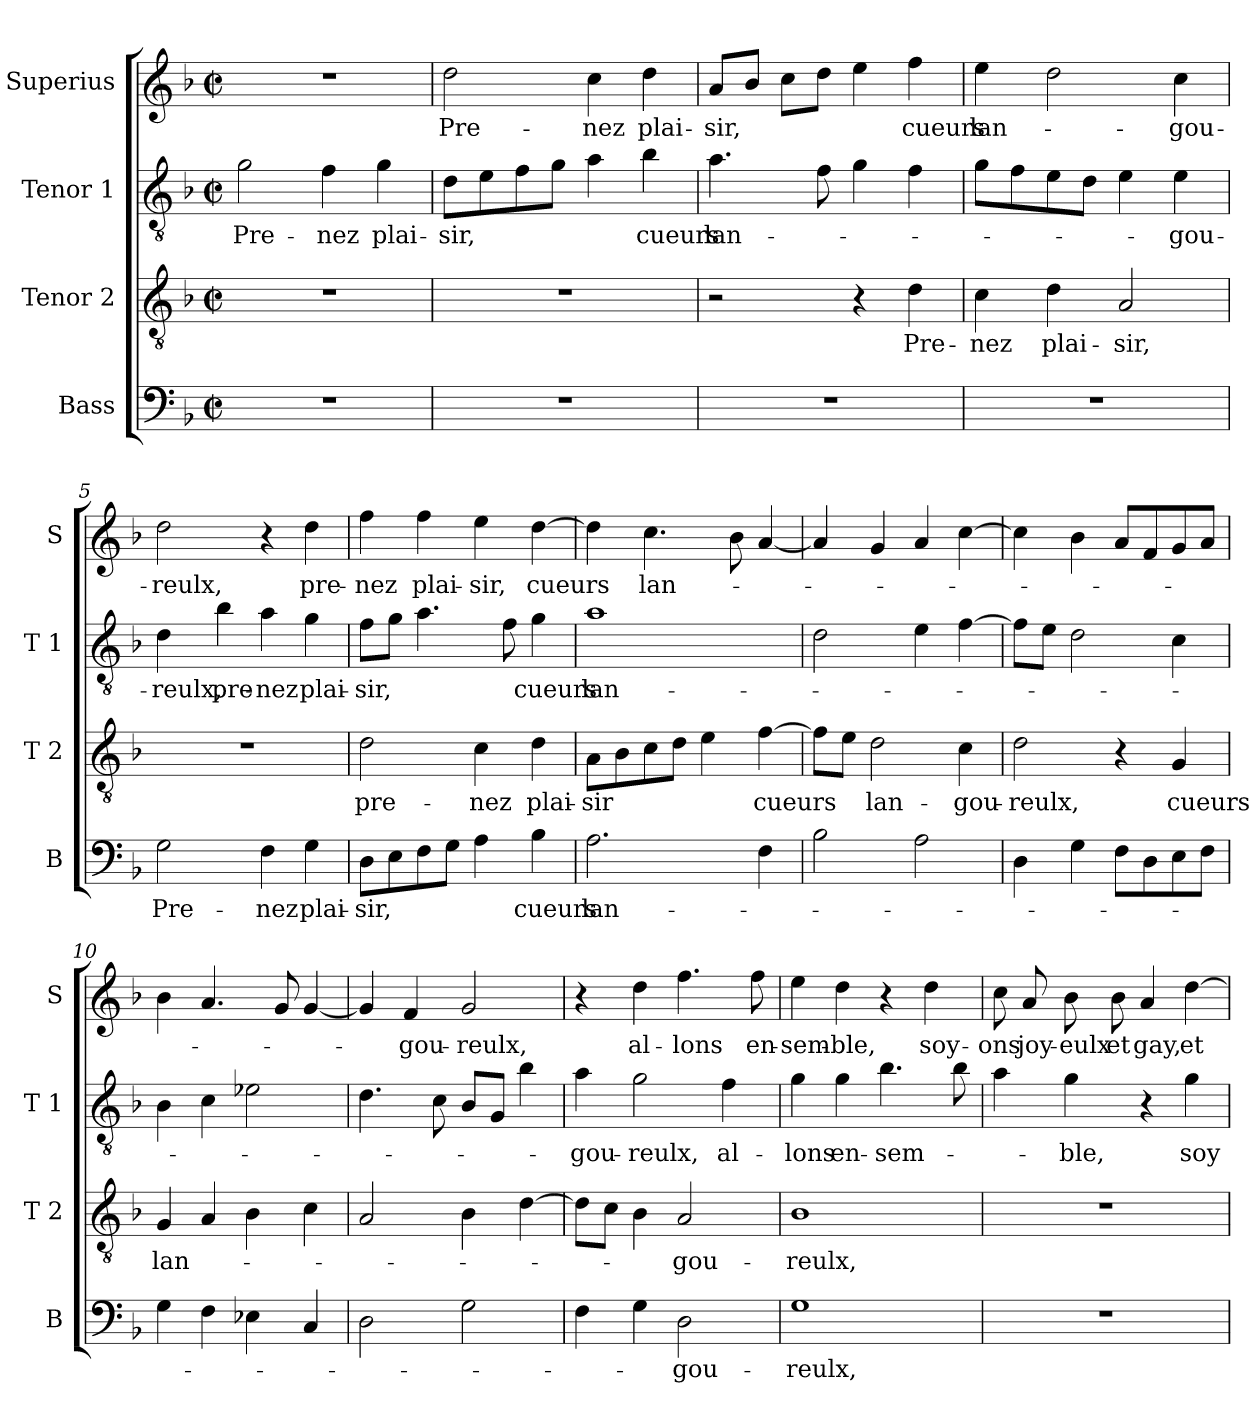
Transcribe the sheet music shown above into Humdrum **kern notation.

**kern	**text	**kern	**text	**kern	**text	**kern	**text
*part4	*part4	*part3	*part3	*part2	*part2	*part1	*part1
*staff4	*staff4	*staff3	*staff3	*staff2	*staff2	*staff1	*staff1
*I"Bass	*	*I"Tenor 2	*	*I"Tenor 1	*	*I"Superius	*
*I'B	*	*I'T 2	*	*I'T 1	*	*I'S	*
*clefF4	*	*clefGv2	*	*clefGv2	*	*clefG2	*
*k[b-]	*	*k[b-]	*	*k[b-]	*	*k[b-]	*
*F:	*	*F:	*	*F:	*	*F:	*
*M2/2	*	*M2/2	*	*M2/2	*	*M2/2	*
*met(c|)	*	*met(c|)	*	*met(c|)	*	*met(c|)	*
=1	=1	=1	=1	=1	=1	=1	=1
1r	.	1r	.	2g\	Pre-	1r	.
.	.	.	.	4f\	-nez	.	.
.	.	.	.	4g\	plai-	.	.
=2	=2	=2	=2	=2	=2	=2	=2
1r	.	1r	.	8d\L	-sir,	2dd\	Pre-
.	.	.	.	8e\	.	.	.
.	.	.	.	8f\	.	.	.
.	.	.	.	8g\J	.	.	.
.	.	.	.	4a\	.	4cc\	-nez
.	.	.	.	4b-\	cueurs	4dd\	plai-
=3	=3	=3	=3	=3	=3	=3	=3
1r	.	2r	.	4.a\	lan-	8a/L	-sir,
.	.	.	.	.	.	8b-/J	.
.	.	.	.	.	.	8cc\L	.
.	.	.	.	8f\	.	8dd\J	.
.	.	4r	.	4g\	.	4ee\	.
.	.	4d\	Pre-	4f\	.	4ff\	cueurs
=4	=4	=4	=4	=4	=4	=4	=4
1r	.	4c\	-nez	8g\L	.	4ee\	lan-
.	.	.	.	8f\	.	.	.
.	.	4d\	plai-	8e\	.	2dd\	.
.	.	.	.	8d\J	.	.	.
.	.	2A/	-sir,	4e\	.	.	.
.	.	.	.	4e\	-gou-	4cc\	-gou-
=5	=5	=5	=5	=5	=5	=5	=5
2G\	Pre-	1r	.	4d\	-reulx,	2dd\	-reulx,
.	.	.	.	4b-\	pre-	.	.
4F\	-nez	.	.	4a\	-nez	4r	.
4G\	plai-	.	.	4g\	plai-	4dd\	pre-
!!LO:LB:g=z
=6	=6	=6	=6	=6	=6	=6	=6
8D\L	-sir,	2d\	pre-	8f\L	-sir,	4ff\	-nez
8E\	.	.	.	8g\J	.	.	.
8F\	.	.	.	4.a\	.	4ff\	plai-
8G\J	.	.	.	.	.	.	.
4A\	.	4c\	-nez	.	.	4ee\	-sir,
.	.	.	.	8f\	.	.	.
4B-\	cueurs	4d\	plai-	4g\	cueurs	[4dd\	cueurs
=7	=7	=7	=7	=7	=7	=7	=7
2.A\	lan-	8A\L	-sir	1a	lan-	4dd\]	.
.	.	8B-\	.	.	.	.	.
.	.	8c\	.	.	.	4.cc\	lan-
.	.	8d\J	.	.	.	.	.
.	.	4e\	.	.	.	.	.
.	.	.	.	.	.	8b-\	.
4F\	.	[4f\	cueurs	.	.	[4a/	.
=8	=8	=8	=8	=8	=8	=8	=8
2B-\	.	8f\L]	.	2d\	.	4a/]	.
.	.	8e\J	.	.	.	.	.
.	.	2d\	lan-	.	.	4g/	.
2A\	.	.	.	4e\	.	4a/	.
.	.	4c\	-gou-	[4f\	.	[4cc\	.
=9	=9	=9	=9	=9	=9	=9	=9
4D\	.	2d\	-reulx,	8f\L]	.	4cc\]	.
.	.	.	.	8e\J	.	.	.
4G\	.	.	.	2d\	.	4b-\	.
8F\L	.	4r	.	.	.	8a/L	.
8D\	.	.	.	.	.	8f/	.
8E\	.	4G/	cueurs	4c\	.	8g/	.
8F\J	.	.	.	.	.	8a/J	.
=10	=10	=10	=10	=10	=10	=10	=10
4G\	.	4G/	lan-	4B-\	.	4b-\	.
4F\	.	4A/	.	4c\	.	4.a/	.
4E-X\	.	4B-\	.	2e-X\	.	.	.
.	.	.	.	.	.	8g/	.
4C/	.	4c\	.	.	.	[4g/	.
!!LO:LB:g=z
=11	=11	=11	=11	=11	=11	=11	=11
2D\	.	2A/	.	4.d\	.	4g/]	.
.	.	.	.	.	.	4f/	-gou-
.	.	.	.	8c\	.	.	.
2G\	.	4B-\	.	8B-/L	.	2g/	-reulx,
.	.	.	.	8G/J	.	.	.
.	.	[4d\	.	4b-\	.	.	.
=12	=12	=12	=12	=12	=12	=12	=12
4F\	.	8d\L]	.	4a\	-gou-	4r	.
.	.	8c\J	.	.	.	.	.
4G\	.	4B-\	.	2g\	-reulx,	4dd\	al-
2D\	-gou-	2A/	-gou-	.	.	4.ff\	-lons
.	.	.	.	4f\	al-	.	.
.	.	.	.	.	.	8ff\	en-
=13	=13	=13	=13	=13	=13	=13	=13
1G	-reulx,	1B-	-reulx,	4g\	-lons	4ee\	-sem-
.	.	.	.	4g\	en-	4dd\	-ble,
.	.	.	.	4.b-\	-sem-	4r	.
.	.	.	.	.	.	4dd\	soy-
.	.	.	.	8b-\	.	.	.
=14	=14	=14	=14	=14	=14	=14	=14
1r	.	1r	.	4a\	.	8cc\	-ons
.	.	.	.	.	.	8a/	joy-
.	.	.	.	4g\	-ble,	8b-\	-eulx
.	.	.	.	.	.	8b-\	et
.	.	.	.	4r	.	4a/	gay,
.	.	.	.	4g\	soy-	[4dd\	et
=	=	=	=	=	=	=	=
*-	*-	*-	*-	*-	*-	*-	*-
